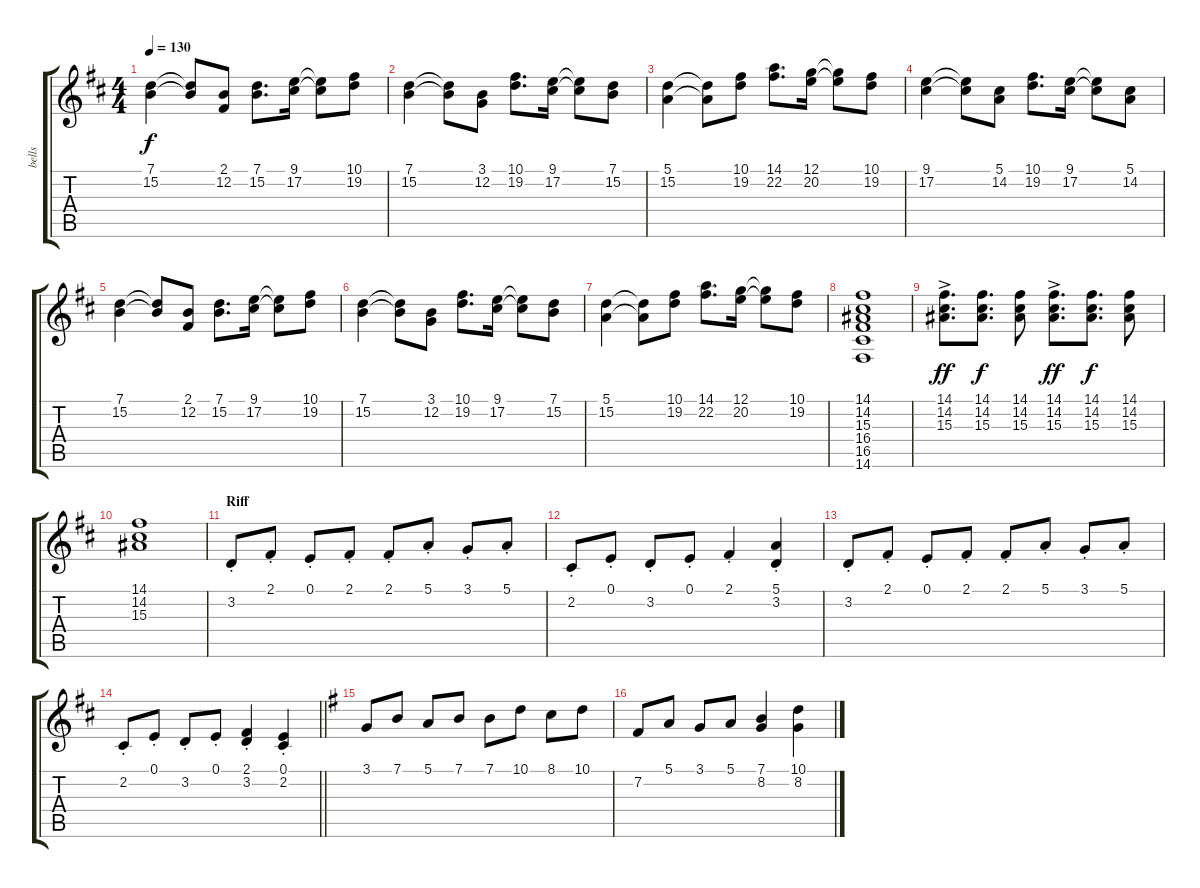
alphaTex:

\track ("bells" "bells") {instrument musicbox}
\staff {score tabs}
\tuning (E4 B3 G3 D3 A2 E2) {hide}
\ts (4 4)
\tempo 130
\clef g2
\ks bminor
(7.1 15.2).4{dy f} (7.1{t} 15.2{t}).8 (2.1 12.2).8 (7.1 15.2).8{d} (9.1 17.2).16 (9.1{t} 17.2{t}).8 (10.1 19.2).8 |
(7.1 15.2).4 (7.1{t} 15.2{t}).8 (3.1 12.2).8 (10.1 19.2).8{d} (9.1 17.2).16 (9.1{t} 17.2{t}).8 (7.1 15.2).8 |
(5.1 15.2).4 (5.1{t} 15.2{t}).8 (10.1 19.2).8 (14.1 22.2).8{d} (12.1 20.2).16 (12.1{t} 20.2{t}).8 (10.1 19.2).8 |
(9.1 17.2).4 (9.1{t} 17.2{t}).8 (5.1 14.2).8 (10.1 19.2).8{d} (9.1 17.2).16 (9.1{t} 17.2{t}).8 (5.1 14.2).8 |
(7.1 15.2).4 (7.1{t} 15.2{t}).8 (2.1 12.2).8 (7.1 15.2).8{d} (9.1 17.2).16 (9.1{t} 17.2{t}).8 (10.1 19.2).8 |
(7.1 15.2).4 (7.1{t} 15.2{t}).8 (3.1 12.2).8 (10.1 19.2).8{d} (9.1 17.2).16 (9.1{t} 17.2{t}).8 (7.1 15.2).8 |
(5.1 15.2).4 (5.1{t} 15.2{t}).8 (10.1 19.2).8 (14.1 22.2).8{d} (12.1 20.2).16 (12.1{t} 20.2{t}).8 (10.1 19.2).8 |
(14.1 14.2 15.3 16.4 16.5 14.6).1 |
(14.1 14.2{ac} 15.3).8{d dy ff} (14.1 14.2 15.3).8{d dy f} (14.1 14.2 15.3).8 (14.1 14.2{ac} 15.3).8{d dy ff} (14.1 14.2 15.3).8{d dy f} (14.1 14.2 15.3).8 |
(14.1 14.2 15.3).1 |
\section ("" "Riff")
3.2{st}.8 2.1{st}.8 0.1{st}.8 2.1{st}.8 2.1{st}.8 5.1{st}.8 3.1{st}.8 5.1{st}.8 |
2.2{st}.8 0.1{st}.8 3.2{st}.8 0.1{st}.8 2.1{st}.4 (5.1 3.2{st}).4 |
3.2{st}.8 2.1{st}.8 0.1{st}.8 2.1{st}.8 2.1{st}.8 5.1{st}.8 3.1{st}.8 5.1{st}.8 |
\barLineRight lightlight
2.2{st}.8 0.1{st}.8 3.2{st}.8 0.1{st}.8 (2.1{st} 3.2{st}).4 (0.1{st} 2.2{st}).4 |
\ks eminor
3.1.8 7.1.8 5.1.8 7.1.8 7.1.8 10.1.8 8.1.8 10.1.8 |
7.2.8 5.1.8 3.1.8 5.1.8 (7.1 8.2).4 (10.1 8.2).4
